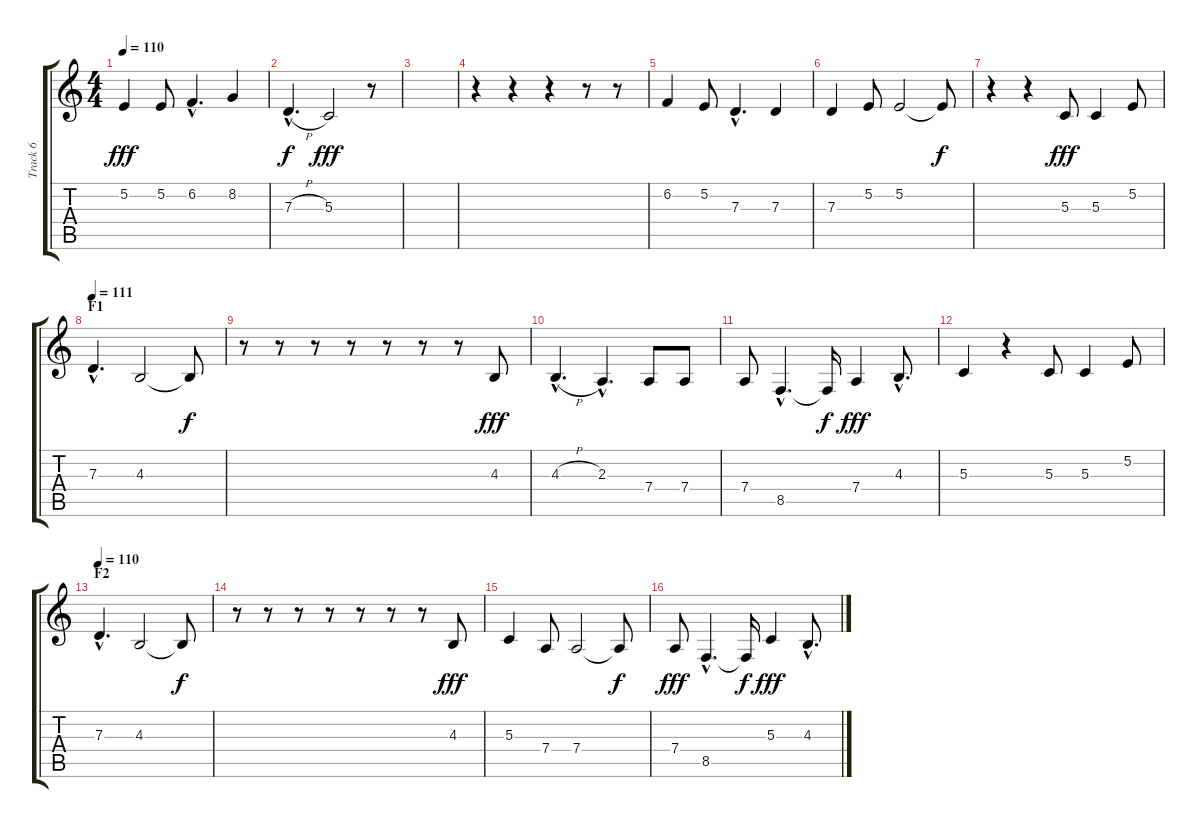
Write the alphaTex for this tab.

\track ("Track 6" "Track 6") {instrument stringensemble1}
\staff {score tabs}
\tuning (E4 B3 G3 D3 A2 E2) {hide}
\ts (4 4)
\tempo 110
\clef g2
\ks c
5.2.4{dy fff} 5.2.8 6.2{hac}.4{d} 8.2.4 |
7.3{h hac}.4{d dy f} 5.3.2{dy fff} r.8 |
|
r.4 r.4 r.4 r.8 r.8 |
6.2.4 5.2.8 7.3{hac}.4{d} 7.3.4 |
7.3.4 5.2.8 5.2.2 5.2{t}.8{dy f} |
r.4 r.4 5.3.8{dy fff} 5.3.4 5.2.8 |
\section ("" "F1")
\tempo 111
7.3{hac}.4{d} 4.3.2 4.3{t}.8{dy f} |
r.8 r.8 r.8 r.8 r.8 r.8 r.8 4.3.8{dy fff} |
4.3{h hac}.4{d} 2.3{hac}.4{d} 7.4.8 7.4.8 |
7.4.8 8.5{hac}.4{d} 8.5{t}.16{dy f} 7.4.4{dy fff} 4.3{hac}.8{d} |
5.3.4 r.4 5.3.8 5.3.4 5.2.8 |
\section ("" "F2")
\tempo 110
7.3{hac}.4{d} 4.3.2 4.3{t}.8{dy f} |
r.8 r.8 r.8 r.8 r.8 r.8 r.8 4.3.8{dy fff} |
5.3.4 7.4.8 7.4.2 7.4{t}.8{dy f} |
7.4.8{dy fff} 8.5{hac}.4{d} 8.5{t}.16{dy f} 5.3.4{dy fff} 4.3{hac}.8{d}
